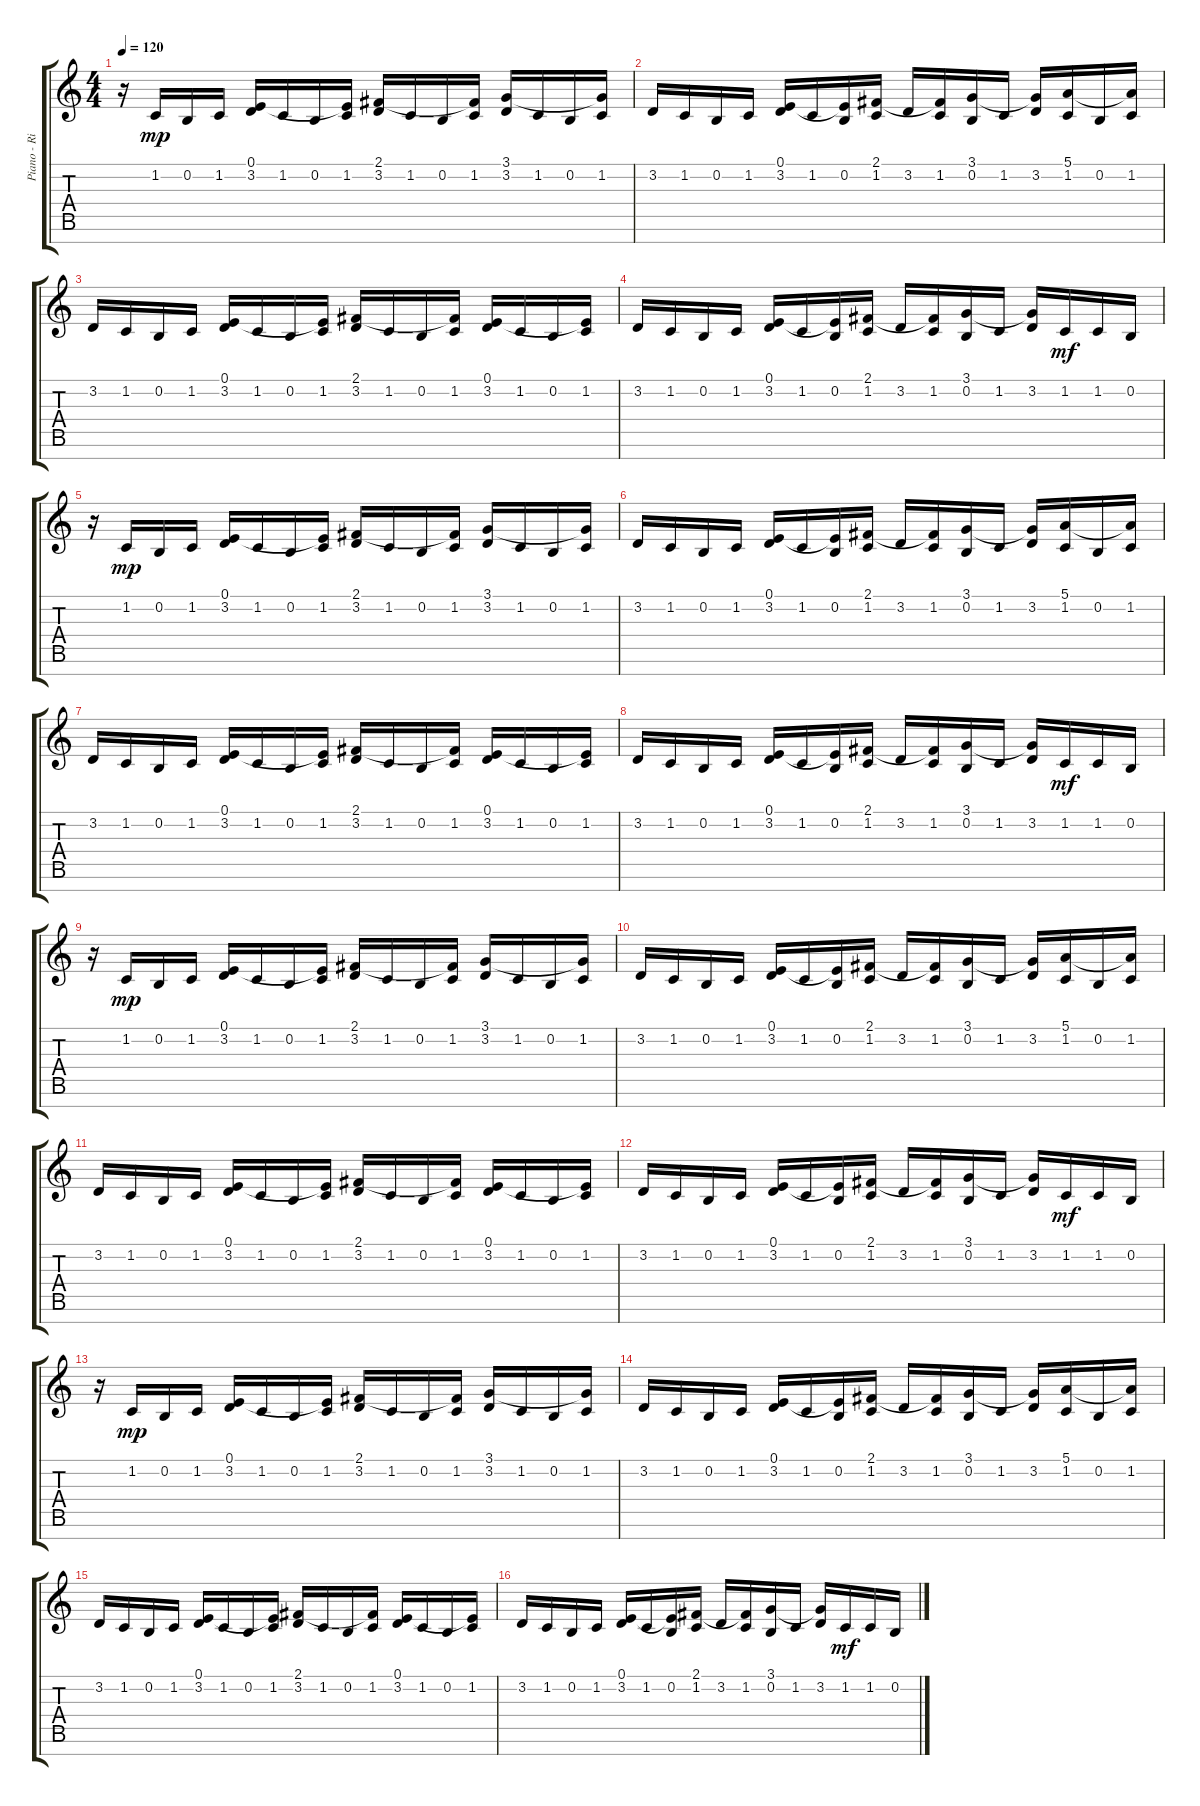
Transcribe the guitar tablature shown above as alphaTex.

\track ("Piano - Right Hand" "Piano - Ri") {instrument acousticgrandpiano}
\staff {score tabs}
\tuning (E4 B3 G3 D3 A2 E2 B1) {hide}
\ts (4 4)
\tempo 120
\clef g2
\ks c
r.16{dy mf} 1.2.16{dy mp} 0.2.16 1.2.16 (0.1 3.2).16 1.2.16 0.2.16 (0.1{t} 1.2).16 (2.1 3.2).16 1.2.16 0.2.16 (2.1{t} 1.2).16 (3.1 3.2).16 1.2.16 0.2.16 (3.1{t} 1.2).16 |
3.2.16 1.2.16 0.2.16 1.2.16 (0.1 3.2).16 1.2.16 (0.1{t} 0.2).16 (2.1 1.2).16 3.2.16 (2.1{t} 1.2).16 (3.1 0.2).16 1.2.16 (3.1{t} 3.2).16 (5.1 1.2).16 0.2.16 (5.1{t} 1.2).16 |
3.2.16 1.2.16 0.2.16 1.2.16 (0.1 3.2).16 1.2.16 0.2.16 (0.1{t} 1.2).16 (2.1 3.2).16 1.2.16 0.2.16 (2.1{t} 1.2).16 (0.1 3.2).16 1.2.16 0.2.16 (0.1{t} 1.2).16 |
3.2.16 1.2.16 0.2.16 1.2.16 (0.1 3.2).16 1.2.16 (0.1{t} 0.2).16 (2.1 1.2).16 3.2.16 (2.1{t} 1.2).16 (3.1 0.2).16 1.2.16 (3.1{t} 3.2).16 1.2.16{dy mf} 1.2.16 0.2.16 |
r.16 1.2.16{dy mp} 0.2.16 1.2.16 (0.1 3.2).16 1.2.16 0.2.16 (0.1{t} 1.2).16 (2.1 3.2).16 1.2.16 0.2.16 (2.1{t} 1.2).16 (3.1 3.2).16 1.2.16 0.2.16 (3.1{t} 1.2).16 |
3.2.16 1.2.16 0.2.16 1.2.16 (0.1 3.2).16 1.2.16 (0.1{t} 0.2).16 (2.1 1.2).16 3.2.16 (2.1{t} 1.2).16 (3.1 0.2).16 1.2.16 (3.1{t} 3.2).16 (5.1 1.2).16 0.2.16 (5.1{t} 1.2).16 |
3.2.16 1.2.16 0.2.16 1.2.16 (0.1 3.2).16 1.2.16 0.2.16 (0.1{t} 1.2).16 (2.1 3.2).16 1.2.16 0.2.16 (2.1{t} 1.2).16 (0.1 3.2).16 1.2.16 0.2.16 (0.1{t} 1.2).16 |
3.2.16 1.2.16 0.2.16 1.2.16 (0.1 3.2).16 1.2.16 (0.1{t} 0.2).16 (2.1 1.2).16 3.2.16 (2.1{t} 1.2).16 (3.1 0.2).16 1.2.16 (3.1{t} 3.2).16 1.2.16{dy mf} 1.2.16 0.2.16 |
r.16 1.2.16{dy mp} 0.2.16 1.2.16 (0.1 3.2).16 1.2.16 0.2.16 (0.1{t} 1.2).16 (2.1 3.2).16 1.2.16 0.2.16 (2.1{t} 1.2).16 (3.1 3.2).16 1.2.16 0.2.16 (3.1{t} 1.2).16 |
3.2.16 1.2.16 0.2.16 1.2.16 (0.1 3.2).16 1.2.16 (0.1{t} 0.2).16 (2.1 1.2).16 3.2.16 (2.1{t} 1.2).16 (3.1 0.2).16 1.2.16 (3.1{t} 3.2).16 (5.1 1.2).16 0.2.16 (5.1{t} 1.2).16 |
3.2.16 1.2.16 0.2.16 1.2.16 (0.1 3.2).16 1.2.16 0.2.16 (0.1{t} 1.2).16 (2.1 3.2).16 1.2.16 0.2.16 (2.1{t} 1.2).16 (0.1 3.2).16 1.2.16 0.2.16 (0.1{t} 1.2).16 |
3.2.16 1.2.16 0.2.16 1.2.16 (0.1 3.2).16 1.2.16 (0.1{t} 0.2).16 (2.1 1.2).16 3.2.16 (2.1{t} 1.2).16 (3.1 0.2).16 1.2.16 (3.1{t} 3.2).16 1.2.16{dy mf} 1.2.16 0.2.16 |
r.16{volume 10} 1.2.16{dy mp} 0.2.16 1.2.16 (0.1 3.2).16 1.2.16 0.2.16 (0.1{t} 1.2).16 (2.1 3.2).16 1.2.16 0.2.16 (2.1{t} 1.2).16 (3.1 3.2).16 1.2.16 0.2.16 (3.1{t} 1.2).16 |
3.2.16 1.2.16 0.2.16 1.2.16 (0.1 3.2).16 1.2.16 (0.1{t} 0.2).16 (2.1 1.2).16 3.2.16 (2.1{t} 1.2).16 (3.1 0.2).16 1.2.16 (3.1{t} 3.2).16 (5.1 1.2).16 0.2.16 (5.1{t} 1.2).16 |
3.2.16 1.2.16 0.2.16 1.2.16 (0.1 3.2).16 1.2.16 0.2.16 (0.1{t} 1.2).16 (2.1 3.2).16 1.2.16 0.2.16 (2.1{t} 1.2).16 (0.1 3.2).16 1.2.16 0.2.16 (0.1{t} 1.2).16 |
3.2.16 1.2.16 0.2.16 1.2.16 (0.1 3.2).16 1.2.16 (0.1{t} 0.2).16 (2.1 1.2).16 3.2.16 (2.1{t} 1.2).16 (3.1 0.2).16 1.2.16 (3.1{t} 3.2).16 1.2.16{dy mf} 1.2.16 0.2.16
